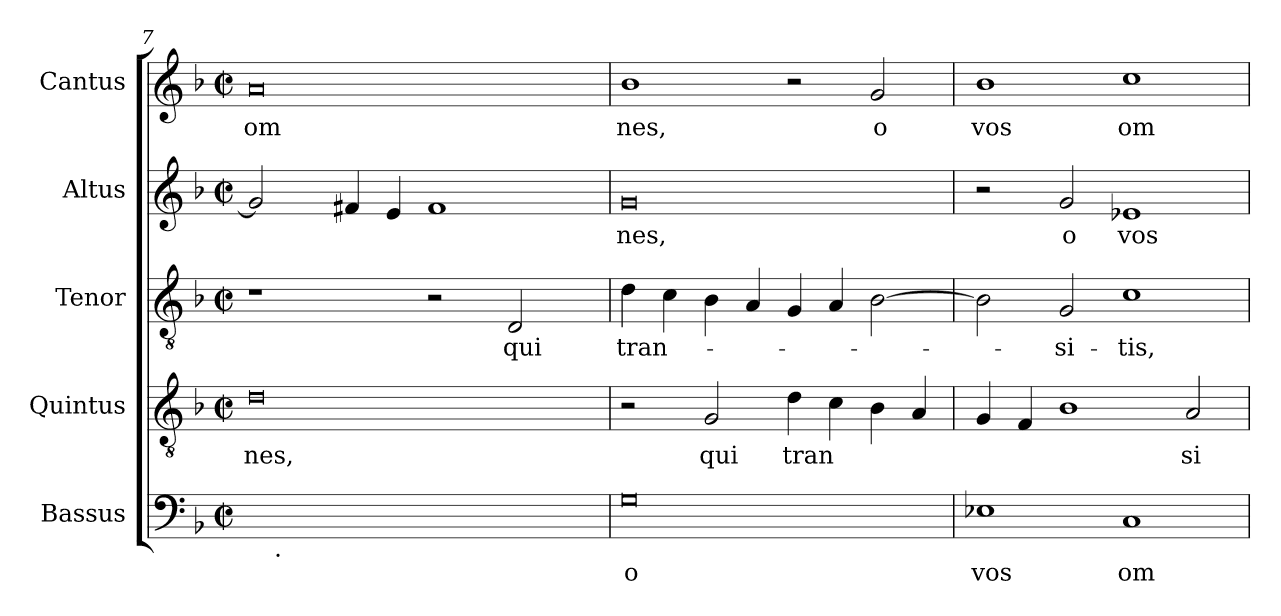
**kern	**text	**kern	**text	**kern	**text	**kern	**text	**kern	**text
*part5	*part5	*part4	*part4	*part3	*part3	*part2	*part2	*part1	*part1
*staff5	*staff5	*staff4	*staff4	*staff3	*staff3	*staff2	*staff2	*staff1	*staff1
*I"Bassus	*	*I"Quintus	*	*I"Tenor	*	*I"Altus	*	*I"Cantus	*
!!LO:LB:g=z
*clefF4	*	*clefGv2	*	*clefGv2	*	*clefG2	*	*clefG2	*
*k[b-]	*	*k[b-]	*	*k[b-]	*	*k[b-]	*	*k[b-]	*
*F:	*	*F:	*	*F:	*	*F:	*	*F:	*
*M2/2	*	*M2/2	*	*M2/2	*	*M2/2	*	*M2/2	*
*met(c|)	*	*met(c|)	*	*met(c|)	*	*met(c|)	*	*met(c|)	*
=7	=7	=7	=7	=7	=7	=7	=7	=7	=7
!	!	!	!LO:LY:b:cj	!	!	!	!	!	!LO:LY:b:cj
*	*	*	*	*	*	*^	*	*	*
16..ryy	.	0d	-nes,	1r	.	2g/]	4ryy	.	0a	om
!LO:TX:b:t=.	!	!	!	!	!	!	!	!	!	!
1ryy	.	.	.	.	.	.	.	.	.	.
.	.	.	.	.	.	.	1..ryy	.	.	.
.	.	.	.	.	.	4f#X/	.	.	.	.
.	.	.	.	.	.	4e/	.	.	.	.
.	.	.	.	2r	.	1f#	.	.	.	.
2ryy	.	.	.	.	.	.	.	.	.	.
!	!	!	!	!	!LO:LY:b:cj	!	!	!	!	!
.	.	.	.	2D/	qui	.	.	.	.	.
4ryy	.	.	.	.	.	.	.	.	.	.
8ryy	.	.	.	.	.	.	.	.	.	.
64ryy	.	.	.	.	.	.	.	.	.	.
=8	=8	=8	=8	=8	=8	=8	=8	=8	=8	=8
!	!LO:LY:b:cj	!	!	!	!LO:LY:b	!	!	!LO:LY:b:cj	!	!LO:LY:b:cj
*	*	*	*	*	*	*v	*v	*	*	*
0G	o	2r	.	4d\	tran-	0g	-nes,	1b-	nes,
.	.	.	.	4c\	.	.	.	.	.
!	!	!	!LO:LY:b:cj	!	!	!	!	!	!
.	.	2G/	qui	4B-\	.	.	.	.	.
.	.	.	.	4A/	.	.	.	.	.
!	!	!	!LO:LY:b	!	!	!	!	!	!
.	.	4d\	tran	4G/	.	.	.	2r	.
.	.	4c\	.	4A/	.	.	.	.	.
!	!	!	!	!	!	!	!	!	!LO:LY:b:cj
.	.	4B-\	.	[>2B-\	.	.	.	2g/	o
.	.	4A/	.	.	.	.	.	.	.
=9	=9	=9	=9	=9	=9	=9	=9	=9	=9
!	!LO:LY:b:cj	!	!	!	!	!	!	!	!LO:LY:b:cj
1E-X	vos	4G/	.	2B-\]	.	2r	.	1b-	vos
.	.	4F/	.	.	.	.	.	.	.
!	!	!	!	!	!LO:LY:b:cj	!	!LO:LY:b:cj	!	!
.	.	1B-	.	2G/	-si-	2g/	o	.	.
!	!LO:LY:b:cj	!	!	!	!LO:LY:b:cj	!	!LO:LY:b:cj	!	!LO:LY:b:cj
1C	om	.	.	1c	-tis,	1e-X	vos	1cc	om
!	!	!	!LO:LY:b:cj	!	!	!	!	!	!
.	.	2A/	si	.	.	.	.	.	.
=	=	=	=	=	=	=	=	=	=
*-	*-	*-	*-	*-	*-	*-	*-	*-	*-
